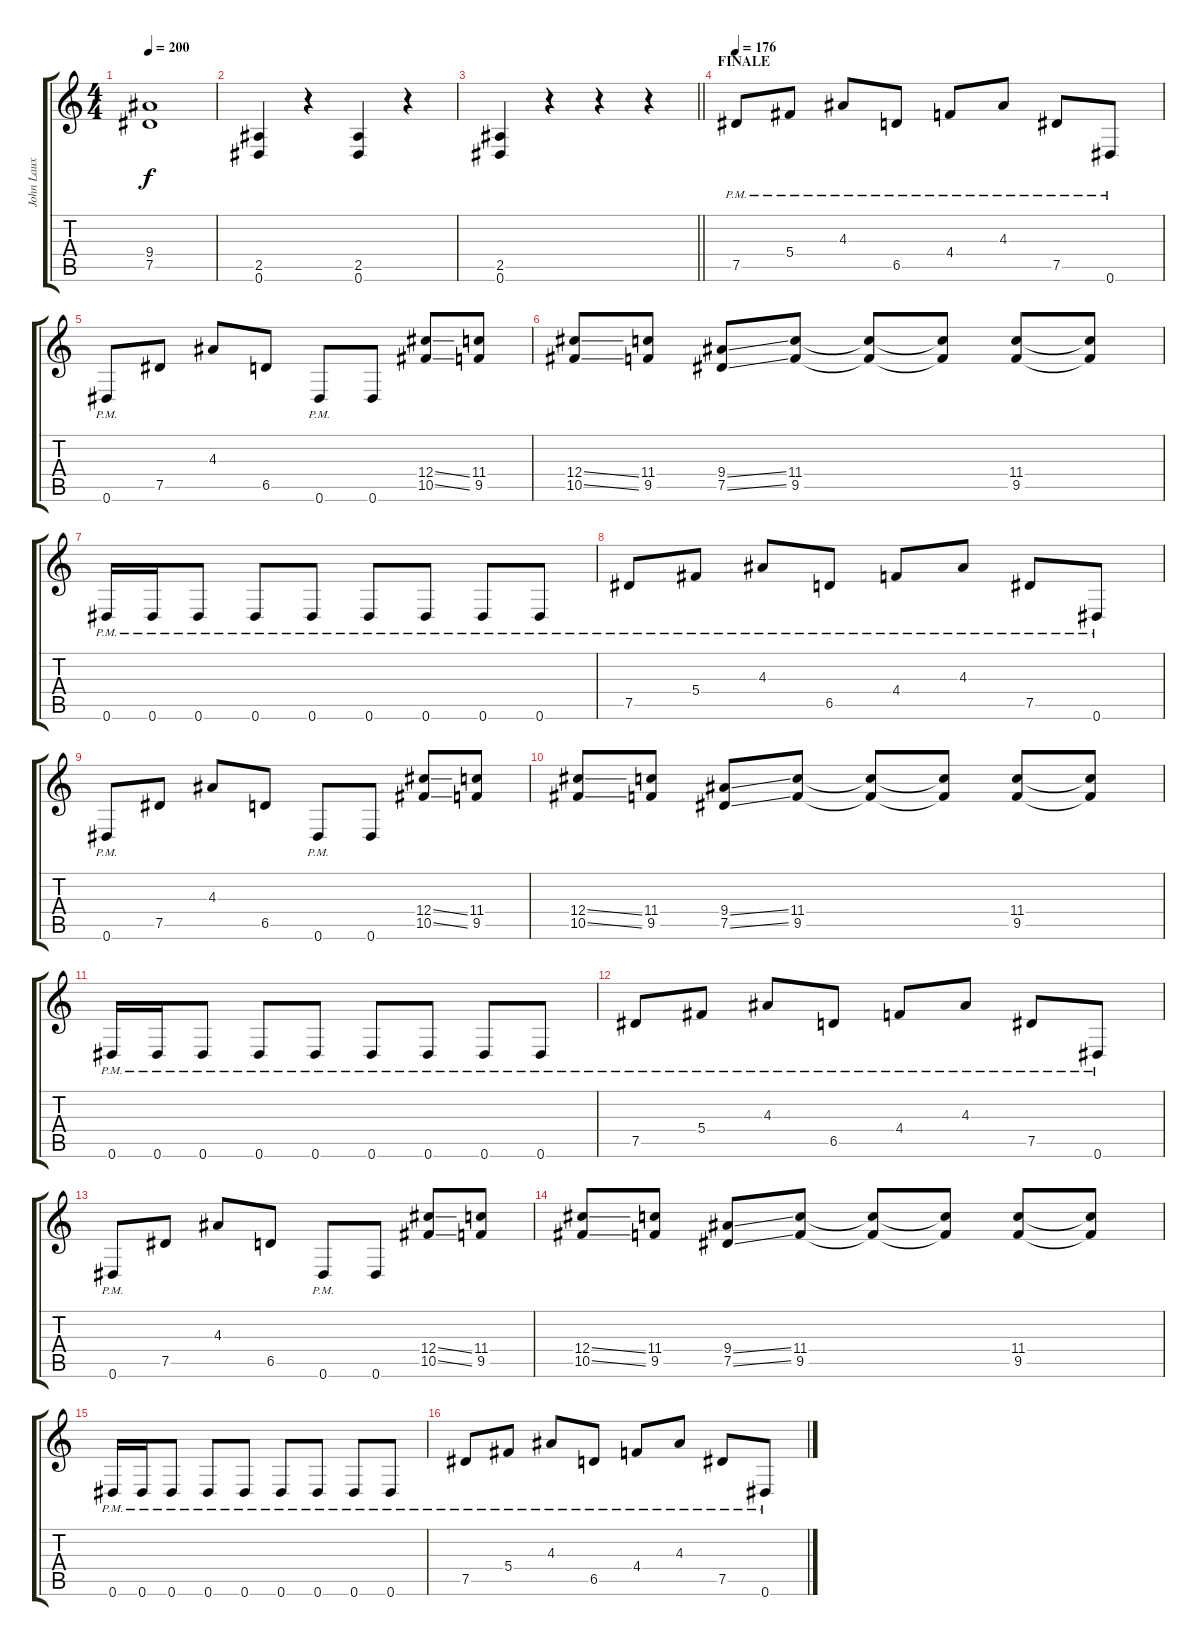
\track ("John Laux" "John Laux") {instrument distortionguitar}
\staff {score tabs}
\tuning (Eb4 Bb3 Gb3 Db3 Ab2 Eb2) {hide}
\ts (4 4)
\tempo 200
\clef g2
\ks c
(9.4 7.5).1{dy f} |
(2.5 0.6).4 r.4 (2.5 0.6).4 r.4 |
\barLineRight lightlight
(2.5 0.6).4 r.4 r.4 r.4 |
\section ("" "FINALE")
\tempo 176
7.5{pm}.8 5.4{pm}.8 4.3{pm}.8 6.5{pm}.8 4.4{pm}.8 4.3{pm}.8 7.5{pm}.8 0.6{pm}.8 |
0.6{pm}.8 7.5.8 4.3.8 6.5.8 0.6{pm}.8 0.6.8 (12.4{ss} 10.5{ss}).8 (11.4 9.5).8 |
(12.4{ss} 10.5{ss}).8 (11.4 9.5).8 (9.4{ss} 7.5{ss}).8 (11.4 9.5).8 (11.4{t} 9.5{t}).8 (11.4{t} 9.5{t}).8 (11.4 9.5).8 (11.4{t} 9.5{t}).8 |
0.6{pm}.16 0.6{pm}.16 0.6{pm}.8 0.6{pm}.8 0.6{pm}.8 0.6{pm}.8 0.6{pm}.8 0.6{pm}.8 0.6{pm}.8 |
7.5{pm}.8 5.4{pm}.8 4.3{pm}.8 6.5{pm}.8 4.4{pm}.8 4.3{pm}.8 7.5{pm}.8 0.6{pm}.8 |
0.6{pm}.8 7.5.8 4.3.8 6.5.8 0.6{pm}.8 0.6.8 (12.4{ss} 10.5{ss}).8 (11.4 9.5).8 |
(12.4{ss} 10.5{ss}).8 (11.4 9.5).8 (9.4{ss} 7.5{ss}).8 (11.4 9.5).8 (11.4{t} 9.5{t}).8 (11.4{t} 9.5{t}).8 (11.4 9.5).8 (11.4{t} 9.5{t}).8 |
0.6{pm}.16 0.6{pm}.16 0.6{pm}.8 0.6{pm}.8 0.6{pm}.8 0.6{pm}.8 0.6{pm}.8 0.6{pm}.8 0.6{pm}.8 |
7.5{pm}.8 5.4{pm}.8 4.3{pm}.8 6.5{pm}.8 4.4{pm}.8 4.3{pm}.8 7.5{pm}.8 0.6{pm}.8 |
0.6{pm}.8 7.5.8 4.3.8 6.5.8 0.6{pm}.8 0.6.8 (12.4{ss} 10.5{ss}).8 (11.4 9.5).8 |
(12.4{ss} 10.5{ss}).8 (11.4 9.5).8 (9.4{ss} 7.5{ss}).8 (11.4 9.5).8 (11.4{t} 9.5{t}).8 (11.4{t} 9.5{t}).8 (11.4 9.5).8 (11.4{t} 9.5{t}).8 |
0.6{pm}.16 0.6{pm}.16 0.6{pm}.8 0.6{pm}.8 0.6{pm}.8 0.6{pm}.8 0.6{pm}.8 0.6{pm}.8 0.6{pm}.8 |
7.5{pm}.8 5.4{pm}.8 4.3{pm}.8 6.5{pm}.8 4.4{pm}.8 4.3{pm}.8 7.5{pm}.8 0.6{pm}.8
